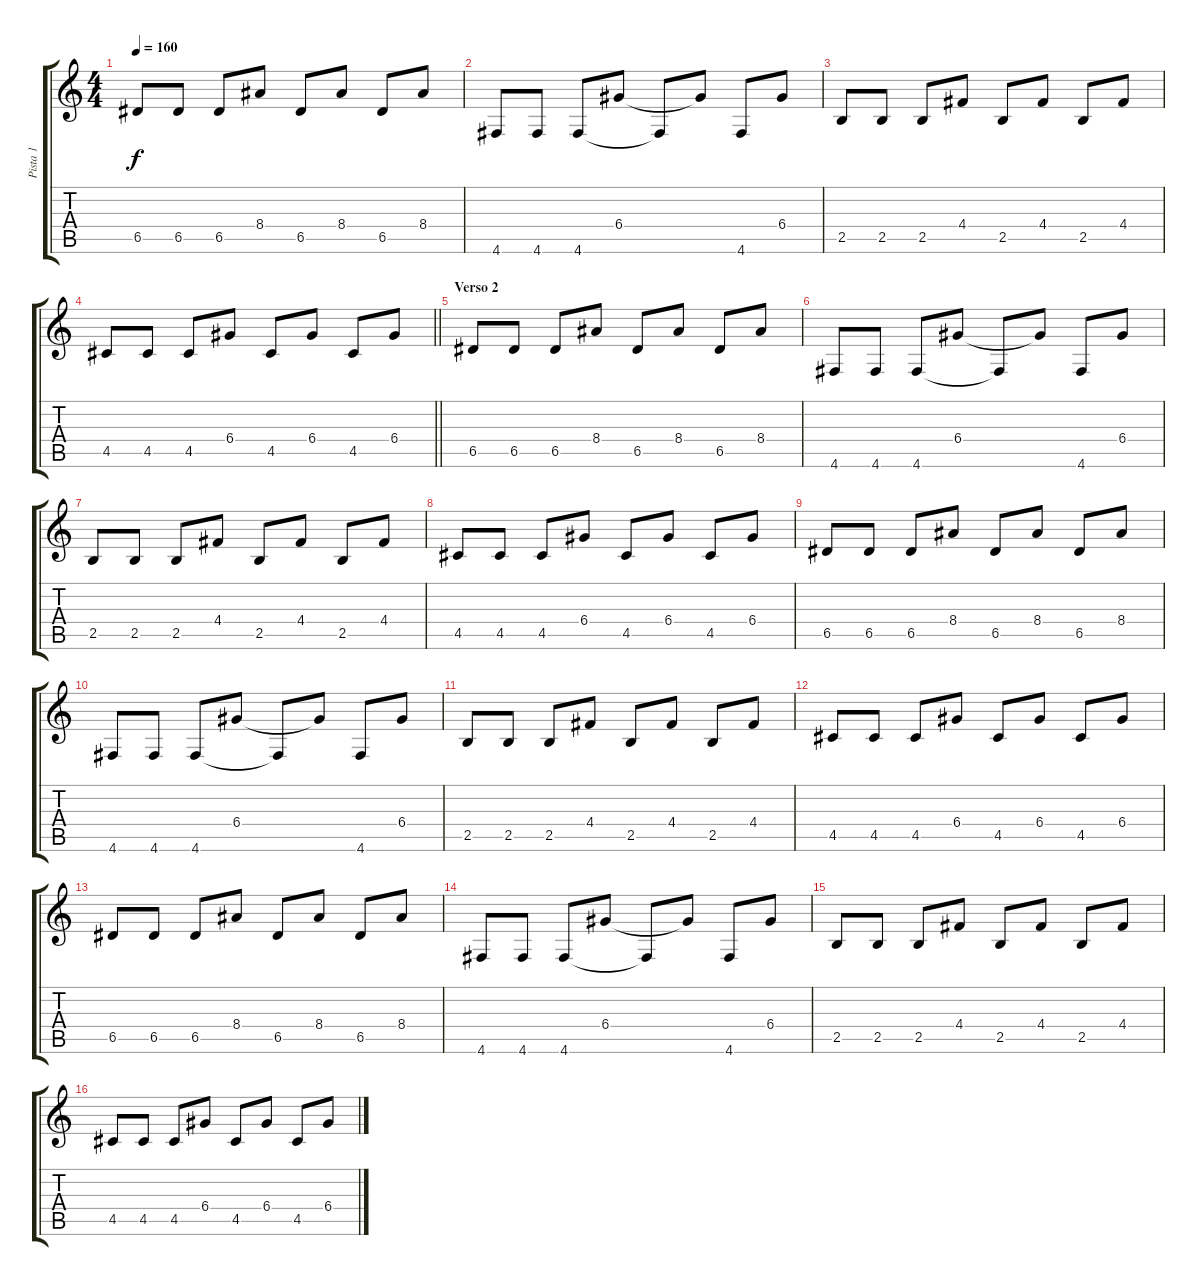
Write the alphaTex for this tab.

\track ("Pista 1" "Pista 1") {instrument acousticguitarsteel}
\staff {score tabs}
\tuning (E4 B3 G3 D3 A2 D2) {hide}
\ts (4 4)
\tempo 160
\clef g2
\ks c
6.5.8{dy f} 6.5.8 6.5.8 8.4.8 6.5.8 8.4.8 6.5.8 8.4.8 |
4.6.8 4.6.8 4.6.8 6.4.8 4.6{t}.8 6.4{t}.8 4.6.8 6.4.8 |
2.5.8 2.5.8 2.5.8 4.4.8 2.5.8 4.4.8 2.5.8 4.4.8 |
\barLineRight lightlight
4.5.8 4.5.8 4.5.8 6.4.8 4.5.8 6.4.8 4.5.8 6.4.8 |
\section ("" "Verso 2")
6.5.8 6.5.8 6.5.8 8.4.8 6.5.8 8.4.8 6.5.8 8.4.8 |
4.6.8 4.6.8 4.6.8 6.4.8 4.6{t}.8 6.4{t}.8 4.6.8 6.4.8 |
2.5.8 2.5.8 2.5.8 4.4.8 2.5.8 4.4.8 2.5.8 4.4.8 |
4.5.8 4.5.8 4.5.8 6.4.8 4.5.8 6.4.8 4.5.8 6.4.8 |
6.5.8 6.5.8 6.5.8 8.4.8 6.5.8 8.4.8 6.5.8 8.4.8 |
4.6.8 4.6.8 4.6.8 6.4.8 4.6{t}.8 6.4{t}.8 4.6.8 6.4.8 |
2.5.8 2.5.8 2.5.8 4.4.8 2.5.8 4.4.8 2.5.8 4.4.8 |
4.5.8 4.5.8 4.5.8 6.4.8 4.5.8 6.4.8 4.5.8 6.4.8 |
6.5.8 6.5.8 6.5.8 8.4.8 6.5.8 8.4.8 6.5.8 8.4.8 |
4.6.8 4.6.8 4.6.8 6.4.8 4.6{t}.8 6.4{t}.8 4.6.8 6.4.8 |
2.5.8 2.5.8 2.5.8 4.4.8 2.5.8 4.4.8 2.5.8 4.4.8 |
4.5.8 4.5.8 4.5.8 6.4.8 4.5.8 6.4.8 4.5.8 6.4.8
